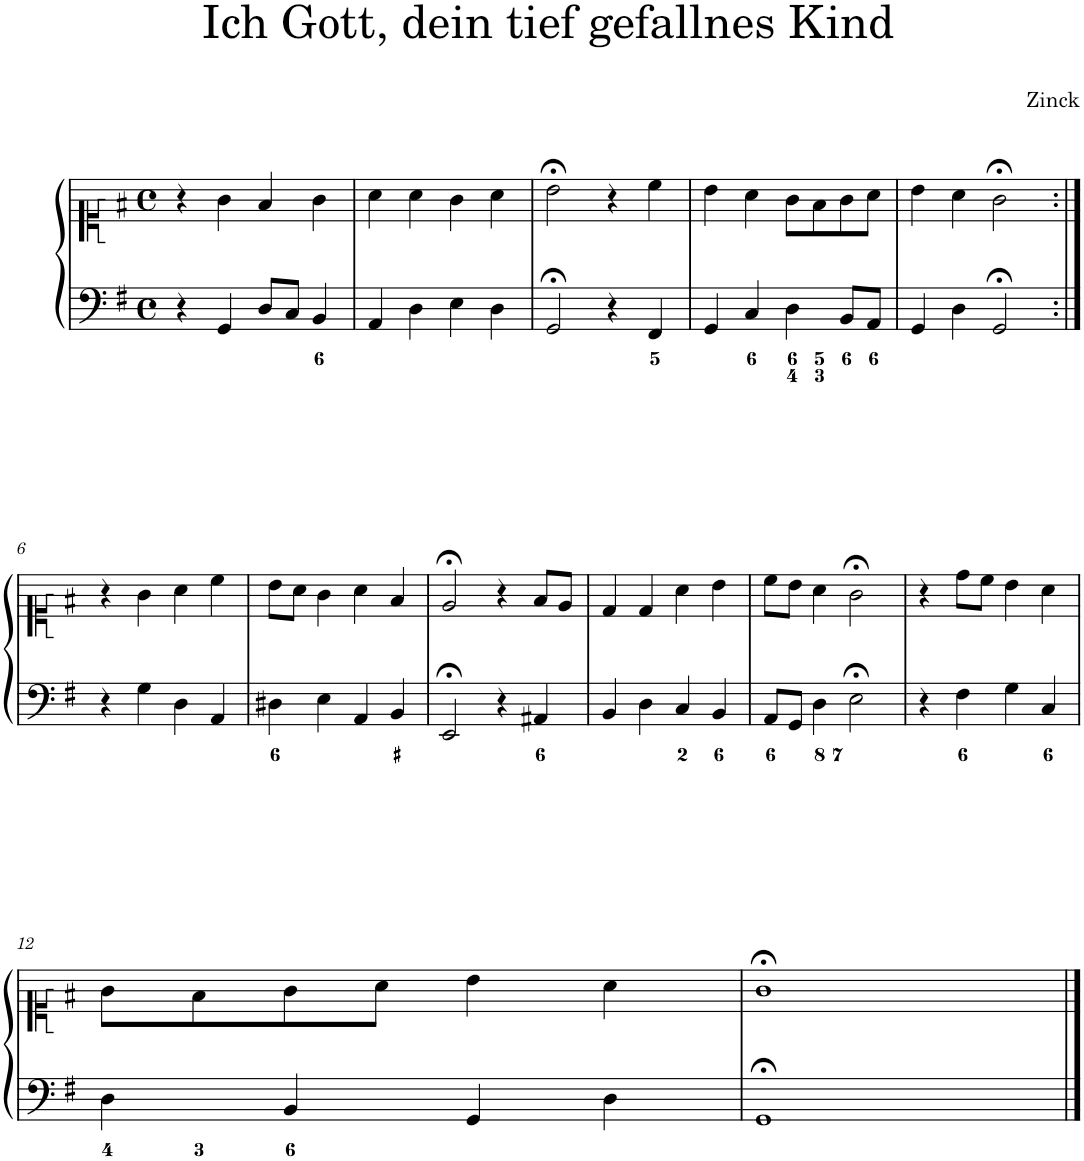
**kern	**kern
*part1	*part1
*staff2	*staff1
*I"Piano	*
*I'Pno.	*
*clefF4	*clefC1
*k[f#]	*k[f#]
*M4/4	*M4/4
*met(c)	*met(c)
=1	=1
4r	4r
4GG/	4g\
8D/L	4f#/
8C/J	.
4BB/	4g\
=2	=2
4AA/	4a\
4D\	4a\
4E\	4g\
4D\	4a\
=3	=3
2GG;</	2b;<\
4r	4r
4FF#/	4cc\
=4	=4
4GG/	4b\
4C/	4a\
4D\	8g\L
.	8f#\
8BB/L	8g\
8AA/J	8a\J
=5	=5
4GG/	4b\
4D\	4a\
2GG;</	2g;<\
!!LO:LB:g=z
=6:|!	=6:|!
4r	4r
4G\	4g\
4D\	4a\
4AA/	4cc\
=7	=7
4D#X\	8b\L
.	8a\J
4E\	4g\
4AA/	4a\
4BB/	4f#/
=8	=8
2EE;</	2e;</
4r	4r
4AA#X/	8f#/L
.	8e/J
=9	=9
4BB/	4d/
4D\	4d/
4C/	4a\
4BB/	4b\
=10	=10
8AA/L	8cc\L
8GG/J	8b\J
4D\	4a\
2E;<\	2g;<\
=11	=11
4r	4r
4F#\	8dd\L
.	8cc\J
4G\	4b\
4C/	4a\
!!LO:LB:g=z
=12	=12
4D\	8g\L
.	8f#\
4BB/	8g\
.	8a\J
4GG/	4b\
4D\	4a\
=13	=13
1GG;<	1g;<
==	==
*-	*-
